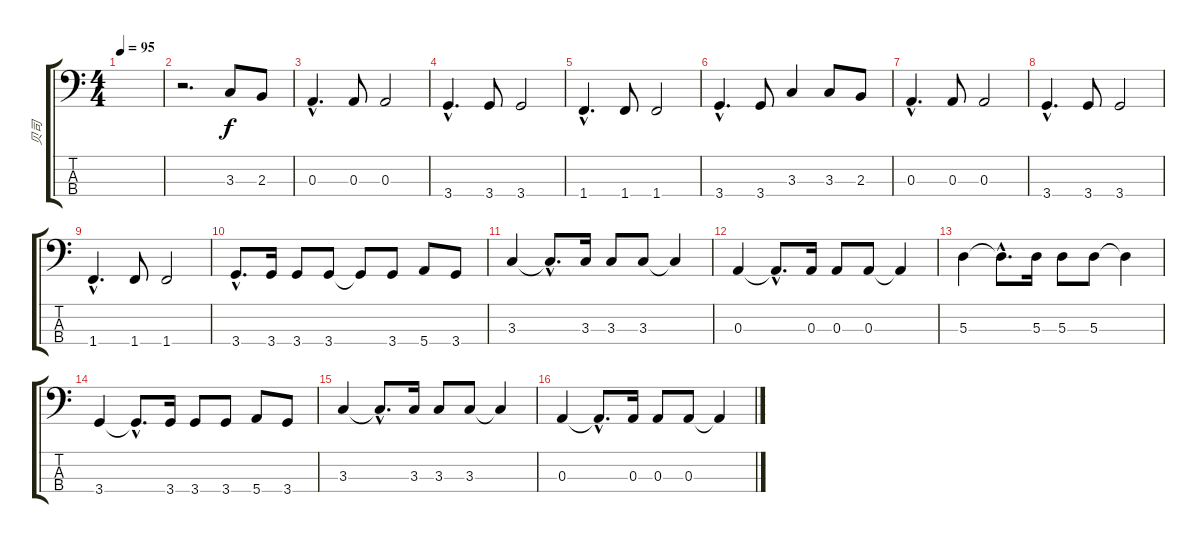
\track ("贝司" "贝司") {instrument electricbassfinger}
\staff {score tabs}
\tuning (G2 D2 A1 E1) {hide}
\ts (4 4)
\tempo 95
\clef f4
\ks c
|
r.2{d} 3.3.8 2.3.8 |
0.3{hac}.4{d} 0.3.8 0.3.2 |
3.4{hac}.4{d} 3.4.8 3.4.2 |
1.4{hac}.4{d} 1.4.8 1.4.2 |
3.4{hac}.4{d} 3.4.8 3.3.4 3.3.8 2.3.8 |
0.3{hac}.4{d} 0.3.8 0.3.2 |
3.4{hac}.4{d} 3.4.8 3.4.2 |
1.4{hac}.4{d} 1.4.8 1.4.2 |
3.4{hac}.8{d} 3.4.16 3.4.8 3.4.8 3.4{t}.8 3.4.8 5.4.8 3.4.8 |
3.3.4 3.3{hac t}.8{d} 3.3.16 3.3.8 3.3.8 3.3{t}.4 |
0.3.4 0.3{hac t}.8{d} 0.3.16 0.3.8 0.3.8 0.3{t}.4 |
5.3.4 5.3{hac t}.8{d} 5.3.16 5.3.8 5.3.8 5.3{t}.4 |
3.4.4 3.4{hac t}.8{d} 3.4.16 3.4.8 3.4.8 5.4.8 3.4.8 |
3.3.4 3.3{hac t}.8{d} 3.3.16 3.3.8 3.3.8 3.3{t}.4 |
0.3.4 0.3{hac t}.8{d} 0.3.16 0.3.8 0.3.8 0.3{t}.4
